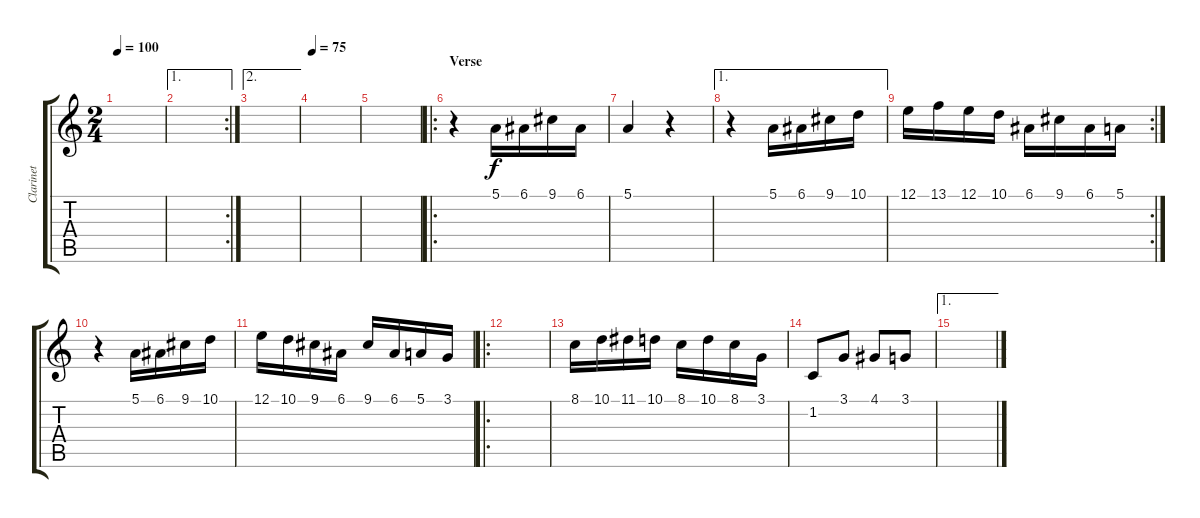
\track ("Clarinet" "Clarinet") {instrument clarinet}
\staff {score tabs}
\tuning (E4 B3 G3 D3 A2 E2) {hide}
\ts (2 4)
\tempo 100
\clef g2
\ks c
|
\ae 1
\rc 2
|
\ae 2
|
\tempo 75
|
|
\ro
\section ("" "Verse")
r.4 5.1.16 6.1.16 9.1.16 6.1.16 |
5.1.4 r.4 |
\ae 1
r.4 5.1.16 6.1.16 9.1.16 10.1.16 |
\rc 2
12.1.16 13.1.16 12.1.16 10.1.16 6.1.16 9.1.16 6.1.16 5.1.16 |
r.4 5.1.16 6.1.16 9.1.16 10.1.16 |
12.1.16 10.1.16 9.1.16 6.1.16 9.1.16 6.1.16 5.1.16 3.1.16 |
\ro
|
8.1.16 10.1.16 11.1.16 10.1.16 8.1.16 10.1.16 8.1.16 3.1.16 |
1.2.8 3.1.8 4.1.8 3.1.8 |
\ae 1
